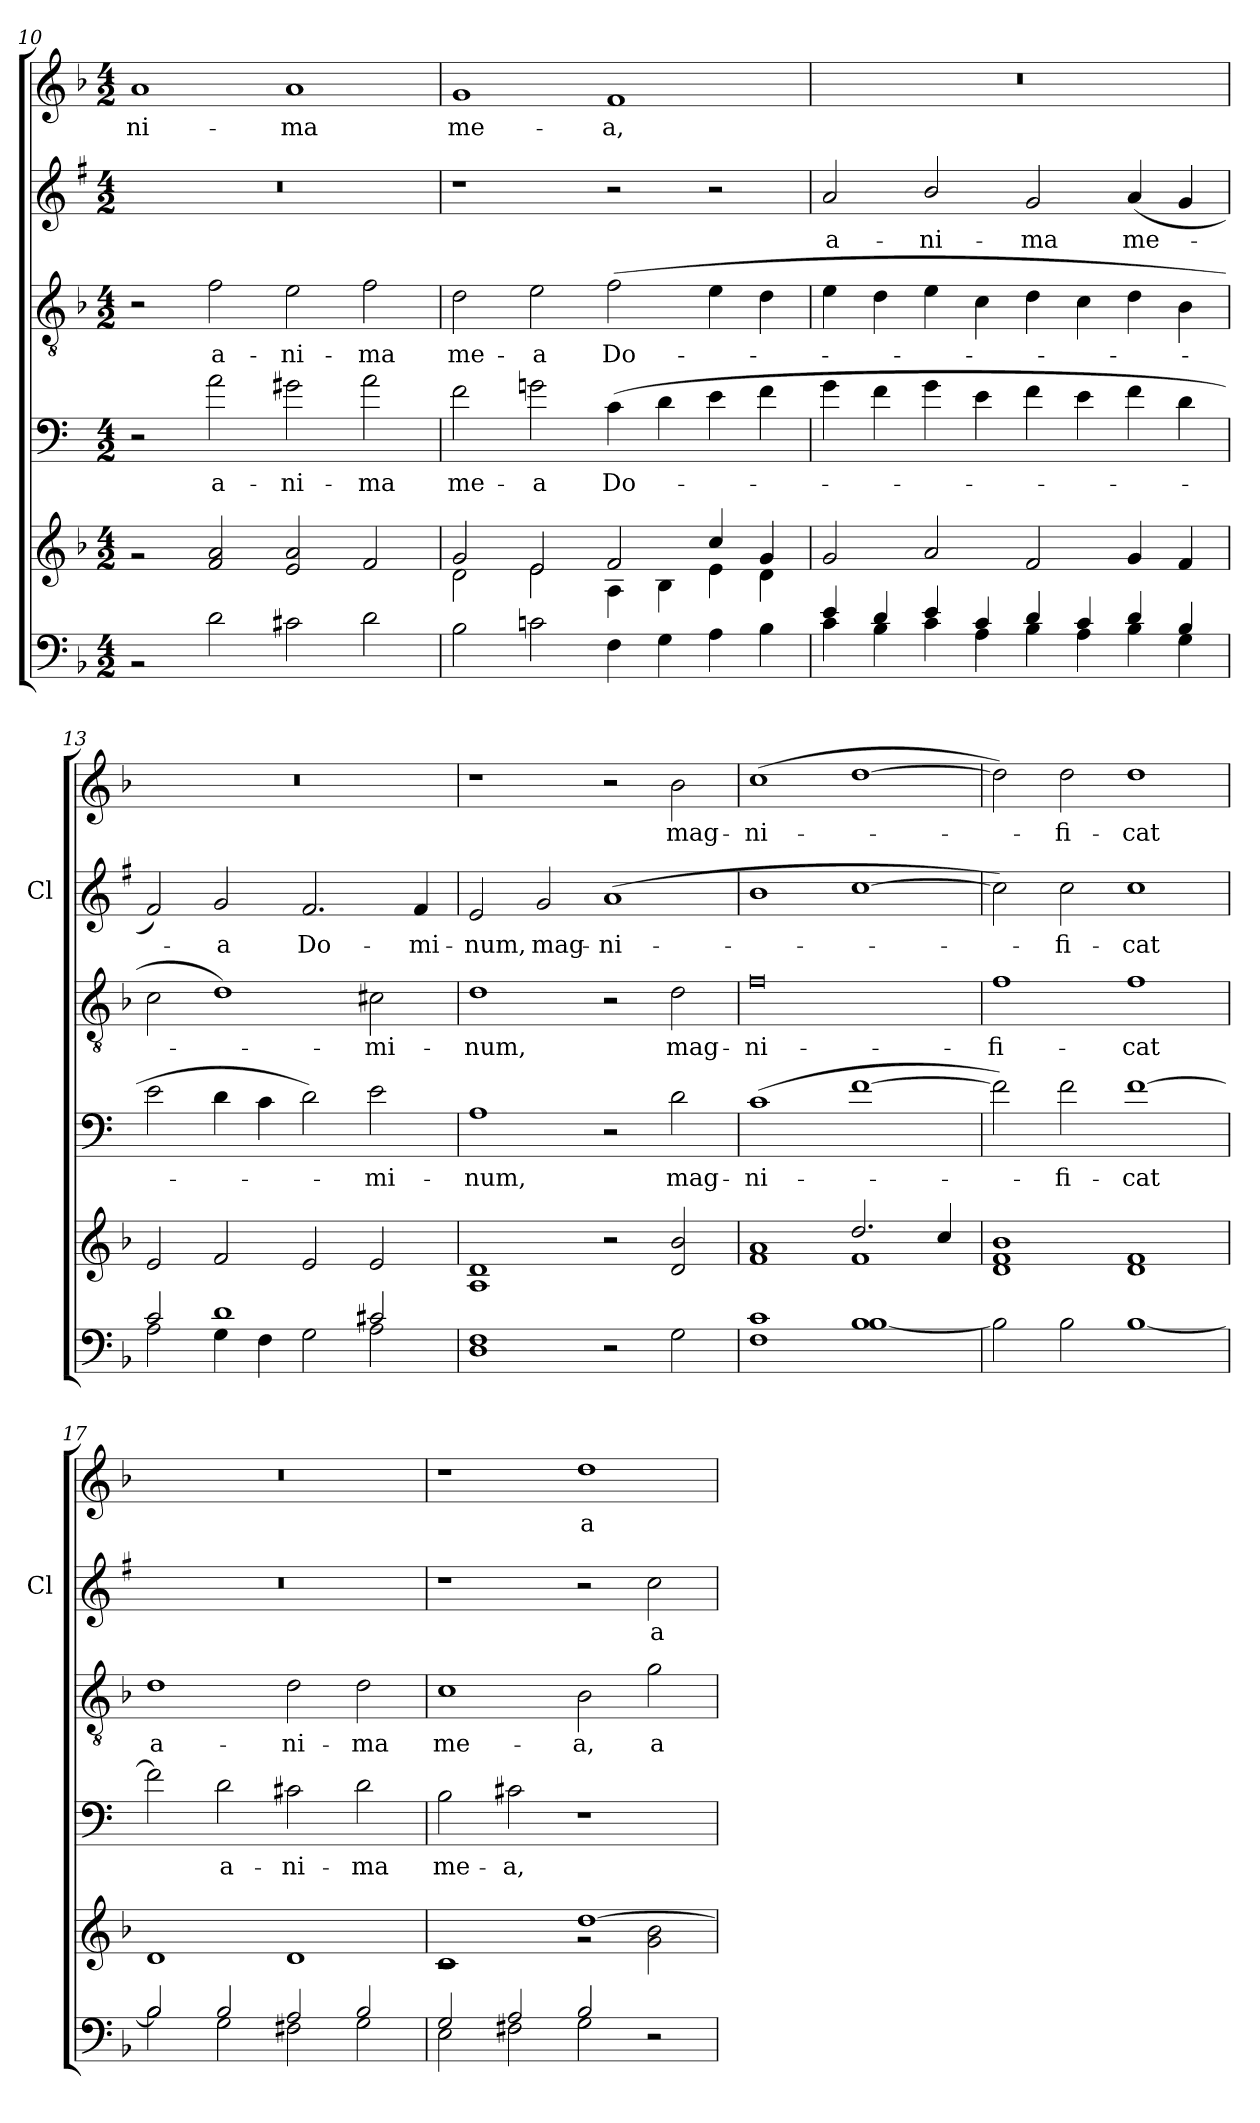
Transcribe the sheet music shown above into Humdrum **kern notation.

**kern	**kern	**kern	**text	**kern	**text	**kern	**text	**kern	**text
*part5	*part5	*part4	*part4	*part3	*part3	*part2	*part2	*part1	*part1
*staff6	*staff5	*staff4	*staff4	*staff3	*staff3	*staff2	*staff2	*staff1	*staff1
*	*	*	*	*	*	*I'Cl	*	*	*
*clefF4	*clefG2	*clefF4	*	*clefGv2	*	*clefG2	*	*clefG2	*
*	*	*ITrd4c7	*	*	*	*ITrd1c2	*	*	*
*k[b-]	*k[b-]	*k[b-]	*	*k[b-]	*	*k[b-]	*	*k[b-]	*
*F:	*F:	*F:	*	*F:	*	*F:	*	*F:	*
*M4/2	*M4/2	*M4/2	*	*M4/2	*	*M4/2	*	*M4/2	*
=10	=10	=10	=10	=10	=10	=10	=10	=10	=10
*^	*^	*	*	*	*	*	*	*	*
!	!	!	!	!	!	!	!	!	!	!	!LO:LY:b
0ryy	2r	0ryy	2r	2r	.	2r	.	0r	.	1a	-ni-
!	!	!	!	!	!LO:LY:b	!	!LO:LY:b	!	!	!	!
.	2d\	.	2f/ 2a/	2d\	a-	2f\	a-	.	.	.	.
!	!	!	!	!	!LO:LY:b	!	!LO:LY:b	!	!	!	!LO:LY:b
.	2c#X\	.	2e/ 2a/	2c#X\	-ni-	2e\	-ni-	.	.	1a	-ma
!	!	!	!	!	!LO:LY:b	!	!LO:LY:b	!	!	!	!
.	2d\	.	2f/	2d\	-ma	2f\	-ma	.	.	.	.
!!LO:PB:g=z
=11	=11	=11	=11	=11	=11	=11	=11	=11	=11	=11	=11
!	!	!	!	!	!LO:LY:b	!	!LO:LY:b	!	!	!	!LO:LY:b
0ryy	2B-\	2g/	2d\	2B-\	me-	2d\	me-	1r	.	1g	me-
!	!	!	!	!	!LO:LY:b	!	!LO:LY:b	!	!	!	!
.	2cn\	2e/	2e\	2cn\	-a	2e\	-a	.	.	.	.
!	!	!	!	!	!LO:LY:b	!	!LO:LY:b	!	!	!	!LO:LY:b
.	4F\	2f/	4A\	(>4F\	Do-	(>2f\	Do-	2r	.	1f	-a,
.	4G\	.	4B-\	4G\	.	.	.	.	.	.	.
.	4A\	4cc/	4e\	4A\	.	4e\	.	2r	.	.	.
.	4B-\	4g/	4d\	4B-\	.	4d\	.	.	.	.	.
=12	=12	=12	=12	=12	=12	=12	=12	=12	=12	=12	=12
!	!	!	!	!	!	!	!	!	!LO:LY:b	!	!
*	*	*v	*v	*	*	*	*	*	*	*	*
4e/	4c\	2g/	4c\	.	4e\	.	2g/	a-	0r	.
4d/	4B-\	.	4B-\	.	4d\	.	.	.	.	.
!	!	!	!	!	!	!	!	!LO:LY:b	!	!
4e/	4c\	2a/	4c\	.	4e\	.	2a/	-ni-	.	.
4c/	4A\	.	4A\	.	4c\	.	.	.	.	.
!	!	!	!	!	!	!	!	!LO:LY:b	!	!
4d/	4B-\	2f/	4B-\	.	4d\	.	2f/	-ma	.	.
4c/	4A\	.	4A\	.	4c\	.	.	.	.	.
!	!	!	!	!	!	!	!	!LO:LY:b	!	!
4d/	4B-\	4g/	4B-\	.	4d\	.	(>4g/	me-	.	.
4B-/	4G\	4f/	4G\	.	4B-\	.	4f/	.	.	.
=13	=13	=13	=13	=13	=13	=13	=13	=13	=13	=13
2c/	2A\	2e/	2A\	.	2c\	.	2e/)	.	0r	.
!	!	!	!	!	!	!	!	!LO:LY:b	!	!
1d	4G\	2f/	4G\	.	1d)	.	2f/	-a	.	.
.	4F\	.	4F\	.	.	.	.	.	.	.
!	!	!	!	!	!	!	!	!LO:LY:b	!	!
.	2G\	2e/	2G\)	.	.	.	2.e/	Do-	.	.
!	!	!	!	!LO:LY:b	!	!LO:LY:b	!	!	!	!
2c#X/	2A\	2e/	2A\	-mi-	2c#X\	-mi-	.	.	.	.
!	!	!	!	!	!	!	!	!LO:LY:b	!	!
.	.	.	.	.	.	.	4e/	-mi-	.	.
=14	=14	=14	=14	=14	=14	=14	=14	=14	=14	=14
!	!	!	!	!LO:LY:b	!	!LO:LY:b	!	!LO:LY:b	!	!
1F	1D	1A 1d	1D	-num,	1d	-num,	2d/	-num,	1r	.
!	!	!	!	!	!	!	!	!LO:LY:b	!	!
.	.	.	.	.	.	.	2f/	mag-	.	.
!	!	!	!	!	!	!	!	!LO:LY:b	!	!
1ryy	2r	2r	2r	.	2r	.	(>1g	-ni-	2r	.
!	!	!	!	!LO:LY:b	!	!LO:LY:b	!	!	!	!LO:LY:b
.	2G\	2d/ 2b-/	2G\	mag-	2d\	mag-	.	.	2b-\	mag-
!!LO:LB:g=z
=15	=15	=15	=15	=15	=15	=15	=15	=15	=15	=15
*	*	*^	*	*	*	*	*	*	*	*
!	!	!	!	!	!LO:LY:b	!	!LO:LY:b	!	!	!	!LO:LY:b
1c	1F	1a	1f	(>1F	-ni-	0f	-ni-	1a	.	(>1cc	-ni-
1B-	[1B-	2.dd/	1f	[1B-	.	.	.	[1b-	.	[1dd	.
.	.	4cc/	.	.	.	.	.	.	.	.	.
!!LO:PB:g=z
=16	=16	=16	=16	=16	=16	=16	=16	=16	=16	=16	=16
!	!	!	!	!	!	!	!LO:LY:b	!	!	!	!
0ryy	2B-\]	1b-	1d 1f	2B-\])	.	1f	-fi-	2b-\])	.	2dd\])	.
!	!	!	!	!	!LO:LY:b	!	!	!	!LO:LY:b	!	!LO:LY:b
.	2B-\	.	.	2B-\	-fi-	.	.	2b-\	-fi-	2dd\	-fi-
!	!	!	!	!	!LO:LY:b	!	!LO:LY:b	!	!LO:LY:b	!	!LO:LY:b
.	[1B-	1f	1d	[1B-	-cat	1f	-cat	1b-	-cat	1dd	-cat
=17	=17	=17	=17	=17	=17	=17	=17	=17	=17	=17	=17
!	!	!	!	!	!	!	!LO:LY:b	!	!	!	!
*	*	*v	*v	*	*	*	*	*	*	*	*
2B-/	2B-\]	1d	2B-\]	.	1d	a-	0r	.	0r	.
!	!	!	!	!LO:LY:b	!	!	!	!	!	!
2B-/	2G\	.	2G\	a-	.	.	.	.	.	.
!	!	!	!	!LO:LY:b	!	!LO:LY:b	!	!	!	!
2A/	2F#X\	1d	2F#X\	-ni-	2d\	-ni-	.	.	.	.
!	!	!	!	!LO:LY:b	!	!LO:LY:b	!	!	!	!
2B-/	2G\	.	2G\	-ma	2d\	-ma	.	.	.	.
=18	=18	=18	=18	=18	=18	=18	=18	=18	=18	=18
*	*	*^	*	*	*	*	*	*	*	*
!	!	!	!	!	!LO:LY:b	!	!LO:LY:b	!	!	!	!
2G/	2E\	1c	1rc	2E\	me-	1c	me-	1r	.	1r	.
!	!	!	!	!	!LO:LY:b	!	!	!	!	!	!
2A/	2F#X\	.	.	2F#X\	-a,	.	.	.	.	.	.
!	!	!	!	!	!	!	!LO:LY:b	!	!	!	!LO:LY:b
2B-/	2G\	[1dd	2rg	1r	.	2B-\	-a,	2r	.	1dd	a-
!	!	!	!	!	!	!	!LO:LY:b	!	!LO:LY:b	!	!
2ryy	2r	.	2g\ 2b-\	.	.	2g\	a-	2b-\	a-	.	.
*v	*v	*	*	*	*	*	*	*	*	*	*
*	*v	*v	*	*	*	*	*	*	*	*
=	=	=	=	=	=	=	=	=	=
*-	*-	*-	*-	*-	*-	*-	*-	*-	*-
